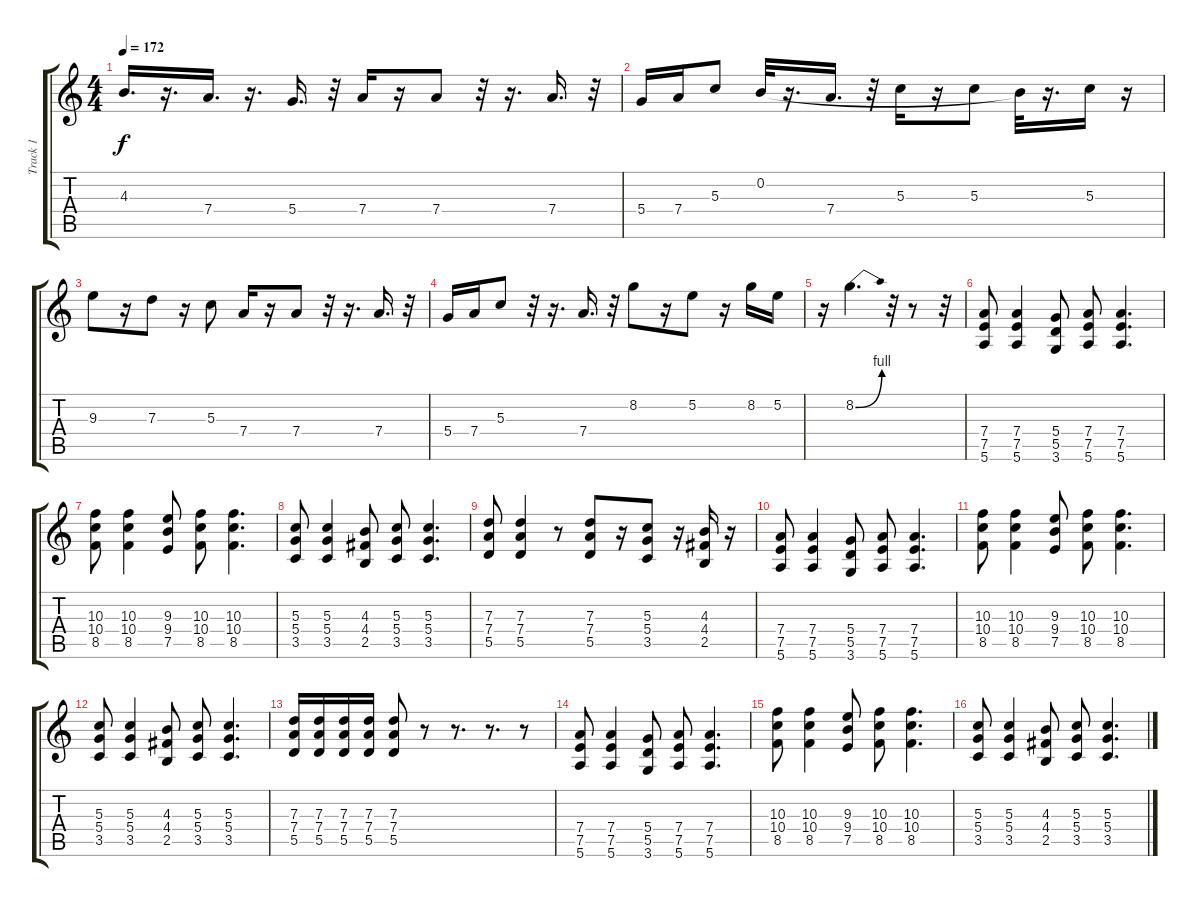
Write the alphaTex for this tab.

\track ("Track 1" "Track 1") {instrument distortionguitar}
\staff {score tabs}
\tuning (E4 B3 G3 D3 A2 E2) {hide}
\ts (4 4)
\tempo 172
\clef g2
\ks c
4.3.16{d dy f} r.16{d} 7.4.16{d} r.16{d} 5.4.16{d} r.32 7.4.16 r.16 7.4.8 r.32 r.16{d} 7.4.16{d} r.32 |
5.4.16 7.4.16 5.3.8 0.2.32 r.16{d} 7.4.16{d} r.32 5.3.16 r.16 5.3.8 0.2{t}.32 r.16{d} 5.3.16 r.16 |
9.3.8 r.16 7.3.8 r.16 5.3.8 7.4.16 r.16 7.4.8 r.32 r.16{d} 7.4.16{d} r.32 |
5.4.16 7.4.16 5.3.8 r.32 r.16{d} 7.4.16{d} r.32 8.2.8 r.16 5.2.8 r.16 8.2.16 5.2.16 |
r.16 8.2{be (bend 0 0 60 4)}.4{d} r.32 r.8 r.32 |
(7.4 7.5 5.6).8 (7.4 7.5 5.6).4 (5.4 5.5 3.6).8 (7.4 7.5 5.6).8 (7.4 7.5 5.6).4{d} |
(10.3 10.4 8.5).8 (10.3 10.4 8.5).4 (9.3 9.4 7.5).8 (10.3 10.4 8.5).8 (10.3 10.4 8.5).4{d} |
(5.3 5.4 3.5).8 (5.3 5.4 3.5).4 (4.3 4.4 2.5).8 (5.3 5.4 3.5).8 (5.3 5.4 3.5).4{d} |
(7.3 7.4 5.5).8 (7.3 7.4 5.5).4 r.8 (7.3 7.4 5.5).8 r.16 (5.3 5.4 3.5).8 r.16 (4.3 4.4 2.5).16 r.16 |
(7.4 7.5 5.6).8 (7.4 7.5 5.6).4 (5.4 5.5 3.6).8 (7.4 7.5 5.6).8 (7.4 7.5 5.6).4{d} |
(10.3 10.4 8.5).8 (10.3 10.4 8.5).4 (9.3 9.4 7.5).8 (10.3 10.4 8.5).8 (10.3 10.4 8.5).4{d} |
(5.3 5.4 3.5).8 (5.3 5.4 3.5).4 (4.3 4.4 2.5).8 (5.3 5.4 3.5).8 (5.3 5.4 3.5).4{d} |
(7.3 7.4 5.5).16 (7.3 7.4 5.5).16 (7.3 7.4 5.5).16 (7.3 7.4 5.5).16 (7.3 7.4 5.5).8 r.8 r.8{d} r.8{d} r.8 |
(7.4 7.5 5.6).8 (7.4 7.5 5.6).4 (5.4 5.5 3.6).8 (7.4 7.5 5.6).8 (7.4 7.5 5.6).4{d} |
(10.3 10.4 8.5).8 (10.3 10.4 8.5).4 (9.3 9.4 7.5).8 (10.3 10.4 8.5).8 (10.3 10.4 8.5).4{d} |
(5.3 5.4 3.5).8 (5.3 5.4 3.5).4 (4.3 4.4 2.5).8 (5.3 5.4 3.5).8 (5.3 5.4 3.5).4{d}
